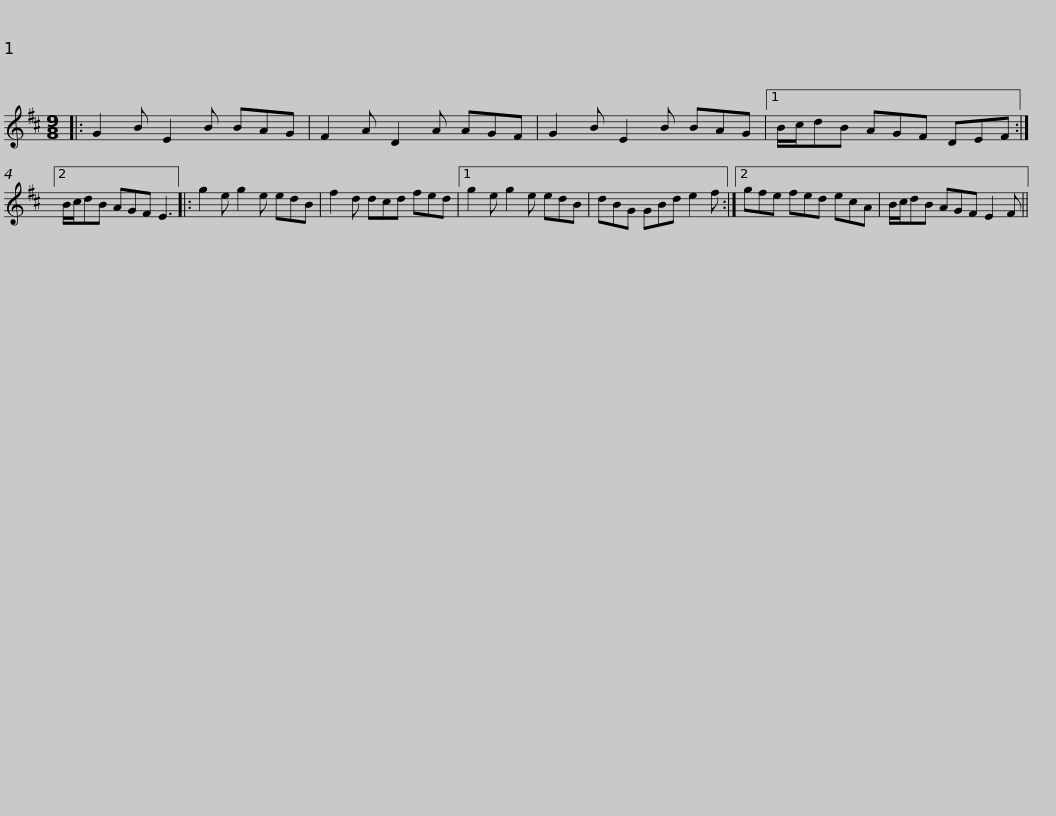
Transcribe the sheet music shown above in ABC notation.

X:1
L:1/8
M:9/8
I:linebreak $
K:D
V:1 treble
V:1
|: G2 B E2 B BAG | F2 A D2 A AGF | G2 B E2 B BAG |1 B/c/dB AGF DEF :|2 B/c/dB AGF E3 |:$ %5
 g2 e g2 e edB | f2 d dcd fed |1 g2 e g2 e edB | dBG GBd e2 f :|2 gfe fed ecA |$ %10
 B/c/dB AGF E2 F || %11
